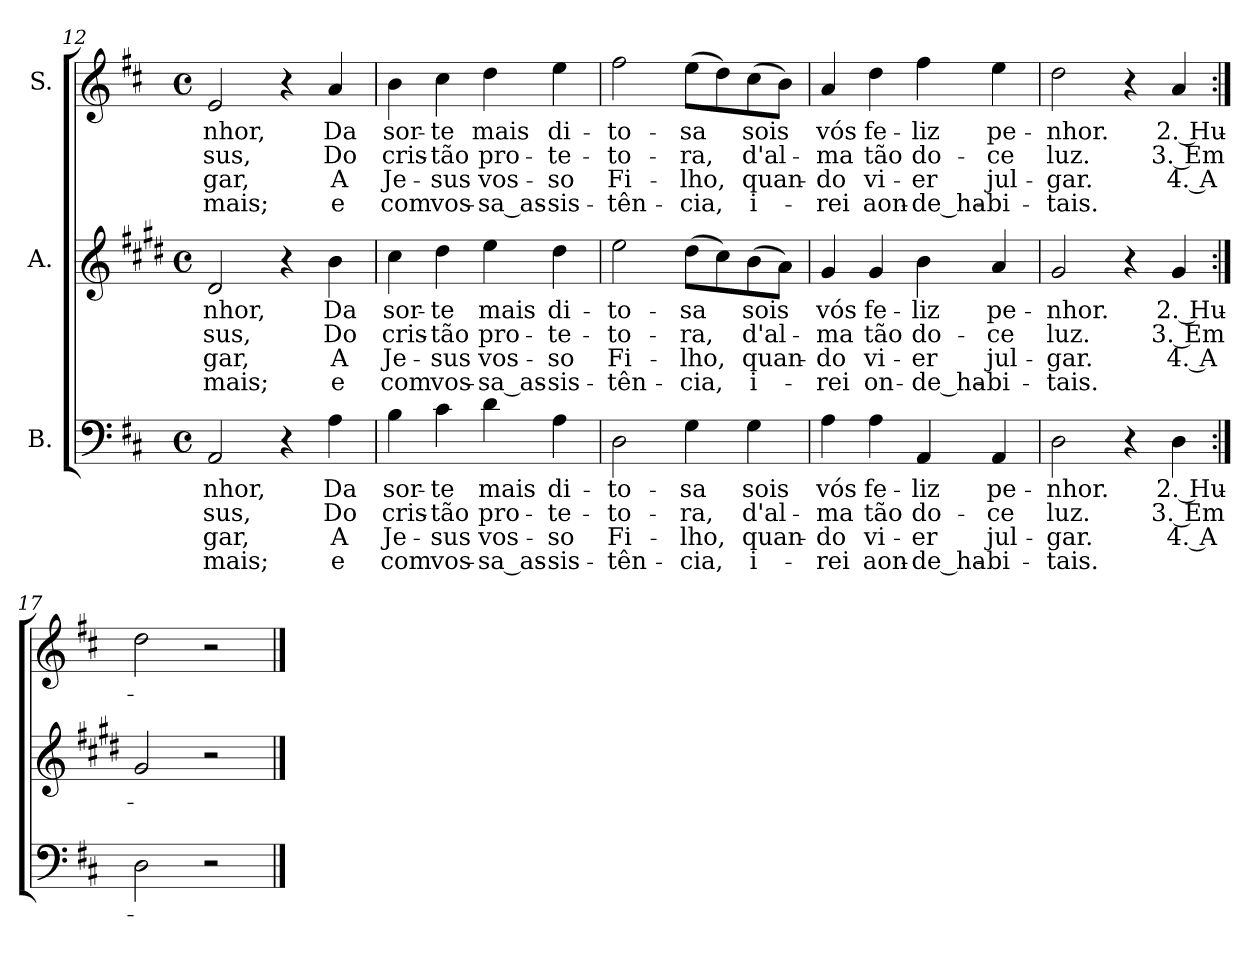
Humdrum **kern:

**kern	**text	**text	**text	**text	**kern	**text	**text	**text	**text	**kern	**text	**text	**text	**text
*part3	*part3	*part3	*part3	*part3	*part2	*part2	*part2	*part2	*part2	*part1	*part1	*part1	*part1	*part1
*staff3	*staff3	*staff3	*staff3	*staff3	*staff2	*staff2	*staff2	*staff2	*staff2	*staff1	*staff1	*staff1	*staff1	*staff1
*I"B.	*	*	*	*	*I"A.	*	*	*	*	*I"S.	*	*	*	*
*clefF4	*	*	*	*	*clefG2	*	*	*	*	*clefG2	*	*	*	*
*	*	*	*	*	*ITrd1c2	*	*	*	*	*	*	*	*	*
*k[f#c#]	*	*	*	*	*k[f#c#]	*	*	*	*	*k[f#c#]	*	*	*	*
*D:	*	*	*	*	*D:	*	*	*	*	*D:	*	*	*	*
*M4/4	*	*	*	*	*M4/4	*	*	*	*	*M4/4	*	*	*	*
*met(c)	*	*	*	*	*met(c)	*	*	*	*	*met(c)	*	*	*	*
=12	=12	=12	=12	=12	=12	=12	=12	=12	=12	=12	=12	=12	=12	=12
!	!LO:LY:b:color=#000000	!LO:LY:b:color=#000000	!LO:LY:b:color=#000000	!LO:LY:b:color=#000000	!	!	!	!	!	!	!	!	!	!
!	!	!	!	!	!	!LO:LY:b:color=#000000	!LO:LY:b:color=#000000	!LO:LY:b:color=#000000	!LO:LY:b:color=#000000	!	!	!	!	!
!	!	!	!	!	!	!	!	!	!	!	!LO:LY:b:color=#000000	!LO:LY:b:color=#000000	!LO:LY:b:color=#000000	!LO:LY:b:color=#000000
2AAi/	-nhor,	-sus,	-gar,	-mais;	2c#i/	-nhor,	-sus,	-gar,	-mais;	2ei/	-nhor,	-sus,	-gar,	-mais;
4r	.	.	.	.	4r	.	.	.	.	4r	.	.	.	.
!	!LO:LY:b:color=#000000	!LO:LY:b:color=#000000	!LO:LY:b:color=#000000	!LO:LY:b:color=#000000	!	!	!	!	!	!	!	!	!	!
!	!	!	!	!	!	!LO:LY:b:color=#000000	!LO:LY:b:color=#000000	!LO:LY:b:color=#000000	!LO:LY:b:color=#000000	!	!	!	!	!
!	!	!	!	!	!	!	!	!	!	!	!LO:LY:b:color=#000000	!LO:LY:b:color=#000000	!LO:LY:b:color=#000000	!LO:LY:b:color=#000000
4Ai\	Da	Do	A	e	4ai\	Da	Do	A	e	4ai/	Da	Do	A	e
=13	=13	=13	=13	=13	=13	=13	=13	=13	=13	=13	=13	=13	=13	=13
!	!LO:LY:b:color=#000000	!LO:LY:b:color=#000000	!LO:LY:b:color=#000000	!LO:LY:b:color=#000000	!	!	!	!	!	!	!	!	!	!
!	!	!	!	!	!	!LO:LY:b:color=#000000	!LO:LY:b:color=#000000	!LO:LY:b:color=#000000	!LO:LY:b:color=#000000	!	!	!	!	!
!	!	!	!	!	!	!	!	!	!	!	!LO:LY:b:color=#000000	!LO:LY:b:color=#000000	!LO:LY:b:color=#000000	!LO:LY:b:color=#000000
4Bi\	sor-	cris-	Je-	com	4bi\	sor-	cris-	Je-	com	4bi\	sor-	cris-	Je-	com
!	!LO:LY:b:color=#000000	!LO:LY:b:color=#000000	!LO:LY:b:color=#000000	!LO:LY:b:color=#000000	!	!	!	!	!	!	!	!	!	!
!	!	!	!	!	!	!LO:LY:b:color=#000000	!LO:LY:b:color=#000000	!LO:LY:b:color=#000000	!LO:LY:b:color=#000000	!	!	!	!	!
!	!	!	!	!	!	!	!	!	!	!	!LO:LY:b:color=#000000	!LO:LY:b:color=#000000	!LO:LY:b:color=#000000	!LO:LY:b:color=#000000
4c#i\	-te	-tão	-sus	vos-	4cc#i\	-te	-tão	-sus	vos-	4cc#i\	-te	-tão	-sus	vos-
!	!LO:LY:b:color=#000000	!LO:LY:b:color=#000000	!LO:LY:b:color=#000000	!LO:LY:b:color=#000000	!	!	!	!	!	!	!	!	!	!
!	!	!	!	!	!	!LO:LY:b:color=#000000	!LO:LY:b:color=#000000	!LO:LY:b:color=#000000	!LO:LY:b:color=#000000	!	!	!	!	!
!	!	!	!	!	!	!	!	!	!	!	!LO:LY:b:color=#000000	!LO:LY:b:color=#000000	!LO:LY:b:color=#000000	!LO:LY:b:color=#000000
4di\	mais	pro-	vos-	-sa_as-	4ddi\	mais	pro-	vos-	-sa_as-	4ddi\	mais	pro-	vos-	-sa_as-
!	!LO:LY:b:color=#000000	!LO:LY:b:color=#000000	!LO:LY:b:color=#000000	!LO:LY:b:color=#000000	!	!	!	!	!	!	!	!	!	!
!	!	!	!	!	!	!LO:LY:b:color=#000000	!LO:LY:b:color=#000000	!LO:LY:b:color=#000000	!LO:LY:b:color=#000000	!	!	!	!	!
!	!	!	!	!	!	!	!	!	!	!	!LO:LY:b:color=#000000	!LO:LY:b:color=#000000	!LO:LY:b:color=#000000	!LO:LY:b:color=#000000
4Ai\	di-	-te-	-so	-sis-	4cc#i\	di-	-te-	-so	-sis-	4eei\	di-	-te-	-so	-sis-
!!LO:LB:g=z
=14	=14	=14	=14	=14	=14	=14	=14	=14	=14	=14	=14	=14	=14	=14
!	!LO:LY:b:color=#000000	!LO:LY:b:color=#000000	!LO:LY:b:color=#000000	!LO:LY:b:color=#000000	!	!	!	!	!	!	!	!	!	!
!	!	!	!	!	!	!LO:LY:b:color=#000000	!LO:LY:b:color=#000000	!LO:LY:b:color=#000000	!LO:LY:b:color=#000000	!	!	!	!	!
!	!	!	!	!	!	!	!	!	!	!	!LO:LY:b:color=#000000	!LO:LY:b:color=#000000	!LO:LY:b:color=#000000	!LO:LY:b:color=#000000
2Di\	-to-	-to-	Fi-	-tên-	2ddi\	-to-	-to-	Fi-	-tên-	2ff#i\	-to-	-to-	Fi-	-tên-
!	!LO:LY:b:color=#000000	!LO:LY:b:color=#000000	!LO:LY:b:color=#000000	!LO:LY:b:color=#000000	!	!	!	!	!	!	!	!	!	!
!	!	!	!	!	!	!LO:LY:b:color=#000000	!LO:LY:b:color=#000000	!LO:LY:b:color=#000000	!LO:LY:b:color=#000000	!	!	!	!	!
!	!	!	!	!	!	!	!	!	!	!	!LO:LY:b:color=#000000	!LO:LY:b:color=#000000	!LO:LY:b:color=#000000	!LO:LY:b:color=#000000
4Gi\	-sa	-ra,	-lho,	-cia,	(8cc#i\L	-sa	-ra,	-lho,	-cia,	(8eei\L	-sa	-ra,	-lho,	-cia,
.	.	.	.	.	8bi\)	.	.	.	.	8ddi\)	.	.	.	.
!	!LO:LY:b:color=#000000	!LO:LY:b:color=#000000	!LO:LY:b:color=#000000	!LO:LY:b:color=#000000	!	!	!	!	!	!	!	!	!	!
!	!	!	!	!	!	!LO:LY:b:color=#000000	!LO:LY:b:color=#000000	!LO:LY:b:color=#000000	!LO:LY:b:color=#000000	!	!	!	!	!
!	!	!	!	!	!	!	!	!	!	!	!LO:LY:b:color=#000000	!LO:LY:b:color=#000000	!LO:LY:b:color=#000000	!LO:LY:b:color=#000000
4Gi\	sois	d'al-	quan-	i-	(8ai\	sois	d'al-	quan-	i-	(8cc#i\	sois	d'al-	quan-	i-
.	.	.	.	.	8gi\J)	.	.	.	.	8bi\J)	.	.	.	.
=15	=15	=15	=15	=15	=15	=15	=15	=15	=15	=15	=15	=15	=15	=15
!	!LO:LY:b:color=#000000	!LO:LY:b:color=#000000	!LO:LY:b:color=#000000	!LO:LY:b:color=#000000	!	!	!	!	!	!	!	!	!	!
!	!	!	!	!	!	!LO:LY:b:color=#000000	!LO:LY:b:color=#000000	!LO:LY:b:color=#000000	!LO:LY:b:color=#000000	!	!	!	!	!
!	!	!	!	!	!	!	!	!	!	!	!LO:LY:b:color=#000000	!LO:LY:b:color=#000000	!LO:LY:b:color=#000000	!LO:LY:b:color=#000000
4Ai\	vós	-ma	-do	-rei	4f#i/	vós	-ma	-do	-rei	4ai/	vós	-ma	-do	-rei
!	!LO:LY:b:color=#000000	!LO:LY:b:color=#000000	!LO:LY:b:color=#000000	!LO:LY:b:color=#000000	!	!	!	!	!	!	!	!	!	!
!	!	!	!	!	!	!LO:LY:b:color=#000000	!LO:LY:b:color=#000000	!LO:LY:b:color=#000000	!LO:LY:b:color=#000000	!	!	!	!	!
!	!	!	!	!	!	!	!	!	!	!	!LO:LY:b:color=#000000	!LO:LY:b:color=#000000	!LO:LY:b:color=#000000	!LO:LY:b:color=#000000
4Ai\	fe-	tão	vi-	aon-	4f#i/	fe-	tão	vi-	on-	4ddi\	fe-	tão	vi-	aon-
!	!LO:LY:b:color=#000000	!LO:LY:b:color=#000000	!LO:LY:b:color=#000000	!LO:LY:b:color=#000000	!	!	!	!	!	!	!	!	!	!
!	!	!	!	!	!	!LO:LY:b:color=#000000	!LO:LY:b:color=#000000	!LO:LY:b:color=#000000	!LO:LY:b:color=#000000	!	!	!	!	!
!	!	!	!	!	!	!	!	!	!	!	!LO:LY:b:color=#000000	!LO:LY:b:color=#000000	!LO:LY:b:color=#000000	!LO:LY:b:color=#000000
4AAi/	-liz	do-	-er	-de_ha-	4ai\	-liz	do-	-er	-de_ha-	4ff#i\	-liz	do-	-er	-de_ha-
!	!LO:LY:b:color=#000000	!LO:LY:b:color=#000000	!LO:LY:b:color=#000000	!LO:LY:b:color=#000000	!	!	!	!	!	!	!	!	!	!
!	!	!	!	!	!	!LO:LY:b:color=#000000	!LO:LY:b:color=#000000	!LO:LY:b:color=#000000	!LO:LY:b:color=#000000	!	!	!	!	!
!	!	!	!	!	!	!	!	!	!	!	!LO:LY:b:color=#000000	!LO:LY:b:color=#000000	!LO:LY:b:color=#000000	!LO:LY:b:color=#000000
4AAi/	pe-	-ce	jul-	-bi-	4gi/	pe-	-ce	jul-	-bi-	4eei\	pe-	-ce	jul-	-bi-
=16	=16	=16	=16	=16	=16	=16	=16	=16	=16	=16	=16	=16	=16	=16
!	!LO:LY:b:color=#000000	!LO:LY:b:color=#000000	!LO:LY:b:color=#000000	!LO:LY:b:color=#000000	!	!	!	!	!	!	!	!	!	!
!	!	!	!	!	!	!LO:LY:b:color=#000000	!LO:LY:b:color=#000000	!LO:LY:b:color=#000000	!LO:LY:b:color=#000000	!	!	!	!	!
!	!	!	!	!	!	!	!	!	!	!	!LO:LY:b:color=#000000	!LO:LY:b:color=#000000	!LO:LY:b:color=#000000	!LO:LY:b:color=#000000
2Di\	-nhor.	luz.	-gar.	-tais.	2f#i/	-nhor.	luz.	-gar.	-tais.	2ddi\	-nhor.	luz.	-gar.	-tais.
4r	.	.	.	.	4r	.	.	.	.	4r	.	.	.	.
!	!LO:LY:b:color=#000000	!LO:LY:b:color=#000000	!LO:LY:b:color=#000000	!	!	!	!	!	!	!	!	!	!	!
!	!	!	!	!	!	!LO:LY:b:color=#000000	!LO:LY:b:color=#000000	!LO:LY:b:color=#000000	!	!	!	!	!	!
!	!	!	!	!	!	!	!	!	!	!	!LO:LY:b:color=#000000	!LO:LY:b:color=#000000	!LO:LY:b:color=#000000	!
4Di\	2. Hu-	3. Em	4. A	.	4f#i/	2. Hu-	3. Em	4. A	.	4ai/	2. Hu-	3. Em	4. A	.
=17:|!	=17:|!	=17:|!	=17:|!	=17:|!	=17:|!	=17:|!	=17:|!	=17:|!	=17:|!	=17:|!	=17:|!	=17:|!	=17:|!	=17:|!
2Di\	.	.	.	.	2f#i/	.	.	.	.	2ddi\	.	.	.	.
2r	.	.	.	.	2r	.	.	.	.	2r	.	.	.	.
==	==	==	==	==	==	==	==	==	==	==	==	==	==	==
*-	*-	*-	*-	*-	*-	*-	*-	*-	*-	*-	*-	*-	*-	*-
